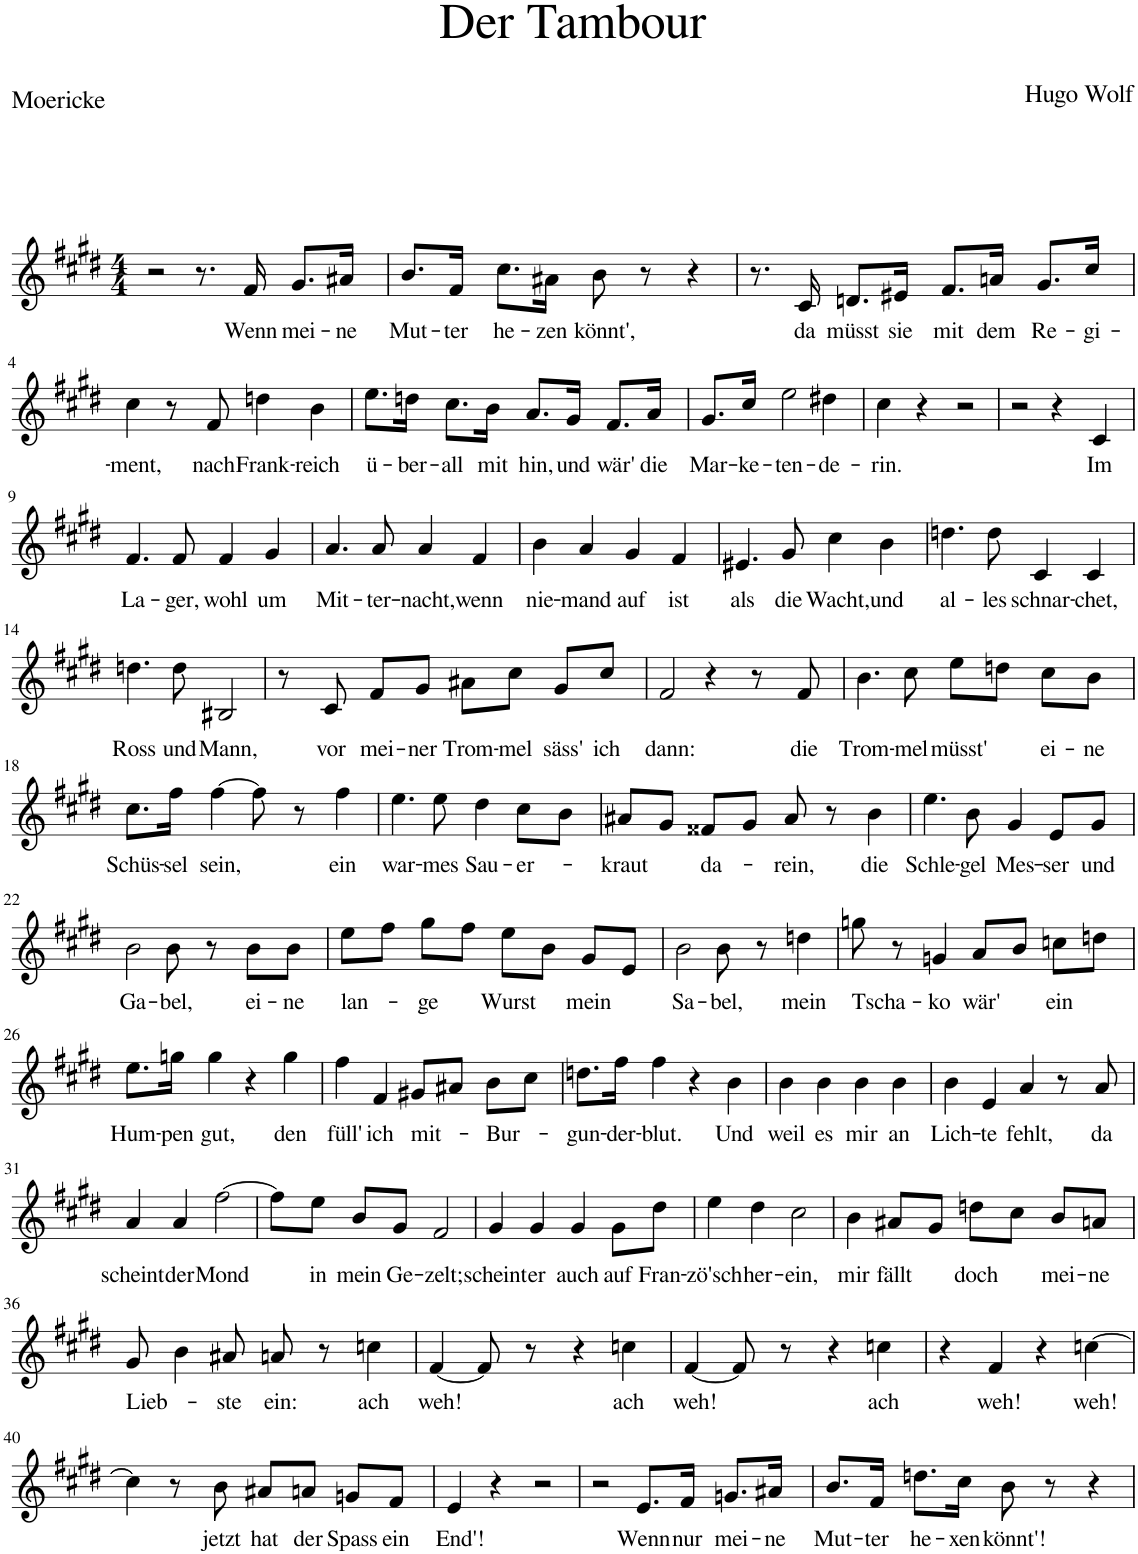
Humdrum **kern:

**kern	**text
*part1	*part1
*staff1	*staff1
*I"Piano	*
*I'Pno	*
*clefG2	*
*k[f#c#g#d#]	*
*M4/4	*
=1	=1
2r	.
8.r	.
!	!LO:LY:b
16f#/	Wenn
!	!LO:LY:b
8.g#/L	mei-
!	!LO:LY:b
16a#X/Jk	-ne
=2	=2
!	!LO:LY:b
8.b/L	Mut-
!	!LO:LY:b
16f#/Jk	-ter
!	!LO:LY:b
8.cc#\L	he-
!	!LO:LY:b
16a#X\Jk	-zen
!	!LO:LY:b
8b\	könnt',
8r	.
4r	.
=3	=3
8.r	.
!	!LO:LY:b
16c#/	da
!	!LO:LY:b
8.dn/L	müsst
!	!LO:LY:b
16e#X/Jk	sie
!	!LO:LY:b
8.f#/L	mit
!	!LO:LY:b
16an/Jk	dem
!	!LO:LY:b
8.g#/L	Re-
!	!LO:LY:b
16cc#/Jk	-gi-
!!LO:LB:g=z
=4	=4
!	!LO:LY:b
4cc#\	-ment,
8r	.
!	!LO:LY:b
8f#/	nach
!	!LO:LY:b
4ddn\	Frank-
!	!LO:LY:b
4b\	-reich
=5	=5
!	!LO:LY:b
8.ee\L	ü-
!	!LO:LY:b
16ddn\Jk	-ber-
!	!LO:LY:b
8.cc#\L	-all
!	!LO:LY:b
16b\Jk	mit
!	!LO:LY:b
8.a/L	hin,
!	!LO:LY:b
16g#/Jk	und
!	!LO:LY:b
8.f#/L	wär'
!	!LO:LY:b
16a/Jk	die
=6	=6
!	!LO:LY:b
8.g#/L	Mar-
!	!LO:LY:b
16cc#/Jk	-ke-
!	!LO:LY:b
2ee\	-ten-
!	!LO:LY:b
4dd#X\	-de-
=7	=7
!	!LO:LY:b
4cc#\	-rin.
4r	.
2r	.
=8	=8
2r	.
4r	.
!	!LO:LY:b
4c#/	Im
!!LO:LB:g=z
=9	=9
!	!LO:LY:b
4.f#/	La-
!	!LO:LY:b
8f#/	-ger,
!	!LO:LY:b
4f#/	wohl
!	!LO:LY:b
4g#/	um
=10	=10
!	!LO:LY:b
4.a/	Mit-
!	!LO:LY:b
8a/	-ter-
!	!LO:LY:b
4a/	-nacht,
!	!LO:LY:b
4f#/	wenn
=11	=11
!	!LO:LY:b
4b\	nie-
!	!LO:LY:b
4a/	-mand
!	!LO:LY:b
4g#/	auf
!	!LO:LY:b
4f#/	ist
=12	=12
!	!LO:LY:b
4.e#X/	als
!	!LO:LY:b
8g#/	die
!	!LO:LY:b
4cc#\	Wacht,
!	!LO:LY:b
4b\	und
=13	=13
!	!LO:LY:b
4.ddn\	al-
!	!LO:LY:b
8dd\	-les
!	!LO:LY:b
4c#/	schnar-
!	!LO:LY:b
4c#/	-chet,
!!LO:LB:g=z
=14	=14
!	!LO:LY:b
4.ddn\	Ross
!	!LO:LY:b
8dd\	und
!	!LO:LY:b
2B#X/	Mann,
=15	=15
8r	.
!	!LO:LY:b
8c#/	vor
!	!LO:LY:b
8f#/L	mei-
!	!LO:LY:b
8g#/J	-ner
!	!LO:LY:b
8a#X\L	Trom-
!	!LO:LY:b
8cc#\J	-mel
!	!LO:LY:b
8g#/L	säss'
!	!LO:LY:b
8cc#/J	ich
=16	=16
!	!LO:LY:b
2f#/	dann:
4r	.
8r	.
!	!LO:LY:b
8f#/	die
=17	=17
!	!LO:LY:b
4.b\	Trom-
!	!LO:LY:b
8cc#\	-mel
!	!LO:LY:b
8ee\L	müsst'
8ddn\J	.
!	!LO:LY:b
8cc#\L	ei-
!	!LO:LY:b
8b\J	-ne
!!LO:LB:g=z
=18	=18
!	!LO:LY:b
8.cc#\L	Schüs-
!	!LO:LY:b
16ff#\Jk	-sel
!	!LO:LY:b
[4ff#\	sein,
8ff#\]	.
8r	.
!	!LO:LY:b
4ff#\	ein
=19	=19
!	!LO:LY:b
4.ee\	war-
!	!LO:LY:b
8ee\	-mes
!	!LO:LY:b
4dd#\	Sau-
!	!LO:LY:b
8cc#\L	-er-
8b\J	.
=20	=20
!	!LO:LY:b
8a#X/L	-kraut
8g#/J	.
!	!LO:LY:b
8f##X/L	da-
8g#/J	.
!	!LO:LY:b
8a#/	-rein,
8r	.
!	!LO:LY:b
4b\	die
=21	=21
!	!LO:LY:b
4.ee\	Schle-
!	!LO:LY:b
8b\	-gel
!	!LO:LY:b
4g#/	Mes-
!	!LO:LY:b
8e/L	-ser
!	!LO:LY:b
8g#/J	und
!!LO:LB:g=z
=22	=22
!	!LO:LY:b
2b\	Ga-
!	!LO:LY:b
8b\	-bel,
8r	.
!	!LO:LY:b
8b\L	ei-
!	!LO:LY:b
8b\J	-ne
=23	=23
!	!LO:LY:b
8ee\L	lan-
8ff#\J	.
!	!LO:LY:b
8gg#\L	-ge
8ff#\J	.
!	!LO:LY:b
8ee\L	Wurst
8b\J	.
!	!LO:LY:b
8g#/L	mein
8e/J	.
=24	=24
!	!LO:LY:b
2b\	Sa-
!	!LO:LY:b
8b\	-bel,
8r	.
!	!LO:LY:b
4ddn\	mein
=25	=25
!	!LO:LY:b
8ggn\	Tscha-
8r	.
!	!LO:LY:b
4gn/	-ko
!	!LO:LY:b
8a/L	wär'
8b/J	.
!	!LO:LY:b
8ccn\L	ein
8ddn\J	.
!!LO:LB:g=z
=26	=26
!	!LO:LY:b
8.ee\L	Hum-
!	!LO:LY:b
16ggn\Jk	-pen
!	!LO:LY:b
4gg\	gut,
4r	.
!	!LO:LY:b
4gg\	den
=27	=27
!	!LO:LY:b
4ff#\	füll'
!	!LO:LY:b
4f#/	ich
!	!LO:LY:b
8g#X/L	mit-
8a#X/J	.
!	!LO:LY:b
8b\L	Bur-
8cc#\J	.
=28	=28
!	!LO:LY:b
8.ddn\L	-gun-
!	!LO:LY:b
16ff#\Jk	-der-
!	!LO:LY:b
4ff#\	-blut.
4r	.
!	!LO:LY:b
4b\	Und
=29	=29
!	!LO:LY:b
4b\	weil
!	!LO:LY:b
4b\	es
!	!LO:LY:b
4b\	mir
!	!LO:LY:b
4b\	an
=30	=30
!	!LO:LY:b
4b\	Lich-
!	!LO:LY:b
4e/	-te
!	!LO:LY:b
4a/	fehlt,
8r	.
!	!LO:LY:b
8a/	da
!!LO:LB:g=z
=31	=31
!	!LO:LY:b
4a/	scheint
!	!LO:LY:b
4a/	der
!	!LO:LY:b
[2ff#\	Mond
=32	=32
8ff#\L]	.
!	!LO:LY:b
8ee\J	in
!	!LO:LY:b
8b/L	mein
!	!LO:LY:b
8g#/J	Ge-
!	!LO:LY:b
2f#/	-zelt;
=33	=33
!	!LO:LY:b
4g#/	scheint
!	!LO:LY:b
4g#/	er
!	!LO:LY:b
4g#/	auch
!	!LO:LY:b
8g#\L	auf
!	!LO:LY:b
8dd#\J	Fran-
=34	=34
!	!LO:LY:b
4ee\	-zö'sch
!	!LO:LY:b
4dd#\	her-
!	!LO:LY:b
2cc#\	-ein,
=35	=35
!	!LO:LY:b
4b\	mir
!	!LO:LY:b
8a#X/L	fällt
8g#/J	.
!	!LO:LY:b
8ddn\L	doch
8cc#\J	.
!	!LO:LY:b
8b/L	mei-
!	!LO:LY:b
8an/J	-ne
!!LO:LB:g=z
=36	=36
!	!LO:LY:b
8g#/	Lieb-
4b\	.
!	!LO:LY:b
8a#X/	-ste
!	!LO:LY:b
8an/	ein:
8r	.
!	!LO:LY:b
4ccn\	ach
=37	=37
!	!LO:LY:b
[4f#/	weh!
8f#/]	.
8r	.
4r	.
!	!LO:LY:b
4ccn\	ach
=38	=38
!	!LO:LY:b
[4f#/	weh!
8f#/]	.
8r	.
4r	.
!	!LO:LY:b
4ccn\	ach
=39	=39
4r	.
!	!LO:LY:b
4f#/	weh!
4r	.
!	!LO:LY:b
[4ccn\	weh!
!!LO:LB:g=z
=40	=40
4cc\]	.
8r	.
!	!LO:LY:b
8b\	jetzt
!	!LO:LY:b
8a#X/L	hat
!	!LO:LY:b
8an/J	der
!	!LO:LY:b
8gn/L	Spass
!	!LO:LY:b
8f#/J	ein
=41	=41
!	!LO:LY:b
4e/	End'!
4r	.
2r	.
=42	=42
2r	.
!	!LO:LY:b
8.e/L	Wenn
!	!LO:LY:b
16f#/Jk	nur
!	!LO:LY:b
8.gn/L	mei-
!	!LO:LY:b
16a#X/Jk	-ne
=43	=43
!	!LO:LY:b
8.b/L	Mut-
!	!LO:LY:b
16f#/Jk	-ter
!	!LO:LY:b
8.ddn\L	he-
!	!LO:LY:b
16cc#\Jk	-xen
!	!LO:LY:b
8b\	könnt'!
8r	.
4r	.
=	=
*-	*-
